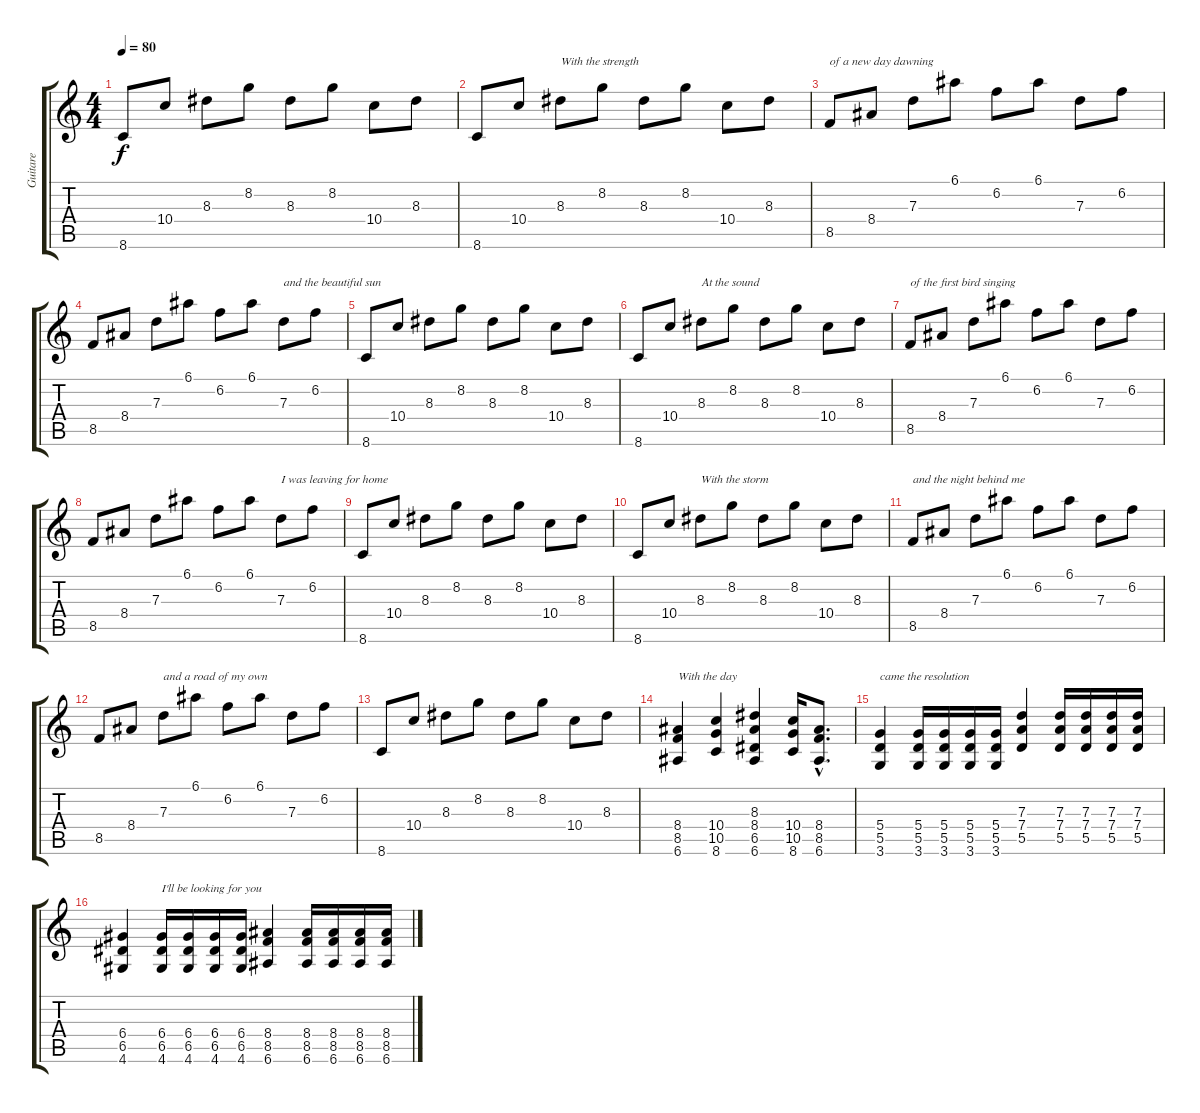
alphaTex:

\track ("Guitare" "Guitare") {instrument overdrivenguitar}
\staff {score tabs}
\tuning (E4 B3 G3 D3 A2 E2) {hide}
\ts (4 4)
\tempo 80
\clef g2
\ks c
8.6.8{dy f} 10.4.8 8.3.8 8.2.8 8.3.8 8.2.8 10.4.8 8.3.8 |
8.6.8 10.4.8 8.3.8{txt "With the strength"} 8.2.8 8.3.8 8.2.8 10.4.8 8.3.8 |
8.5.8{txt "of a new day dawning "} 8.4.8 7.3.8 6.1.8 6.2.8 6.1.8 7.3.8 6.2.8 |
8.5.8 8.4.8 7.3.8 6.1.8 6.2.8 6.1.8 7.3.8{txt "and the beautiful sun"} 6.2.8 |
8.6.8 10.4.8 8.3.8 8.2.8 8.3.8 8.2.8 10.4.8 8.3.8 |
8.6.8 10.4.8 8.3.8{txt "At the sound"} 8.2.8 8.3.8 8.2.8 10.4.8 8.3.8 |
8.5.8{txt "of the first bird singing"} 8.4.8 7.3.8 6.1.8 6.2.8 6.1.8 7.3.8 6.2.8 |
8.5.8 8.4.8 7.3.8 6.1.8 6.2.8 6.1.8 7.3.8{txt "I was leaving for home"} 6.2.8 |
8.6.8 10.4.8 8.3.8 8.2.8 8.3.8 8.2.8 10.4.8 8.3.8 |
8.6.8 10.4.8 8.3.8{txt "With the storm"} 8.2.8 8.3.8 8.2.8 10.4.8 8.3.8 |
8.5.8{txt "and the night behind me"} 8.4.8 7.3.8 6.1.8 6.2.8 6.1.8 7.3.8 6.2.8 |
8.5.8 8.4.8 7.3.8{txt "and a road of my own"} 6.1.8 6.2.8 6.1.8 7.3.8 6.2.8 |
8.6.8 10.4.8 8.3.8 8.2.8 8.3.8 8.2.8 10.4.8 8.3.8 |
(8.4 8.5 6.6).4{txt "With the day"} (10.4 10.5 8.6).4 (8.3 8.4 6.5 6.6).4 (10.4 10.5 8.6).16 (8.4{hac} 8.5{hac} 6.6{hac}).8{d} |
(5.4 5.5 3.6).4{txt "came the resolution"} (5.4 5.5 3.6).16 (5.4 5.5 3.6).16 (5.4 5.5 3.6).16 (5.4 5.5 3.6).16 (7.3 7.4 5.5).4 (7.3 7.4 5.5).16 (7.3 7.4 5.5).16 (7.3 7.4 5.5).16 (7.3 7.4 5.5).16 |
(6.4 6.5 4.6).4 (6.4 6.5 4.6).16{txt "I'll be looking for you"} (6.4 6.5 4.6).16 (6.4 6.5 4.6).16 (6.4 6.5 4.6).16 (8.4 8.5 6.6).4 (8.4 8.5 6.6).16 (8.4 8.5 6.6).16 (8.4 8.5 6.6).16 (8.4 8.5 6.6).16
